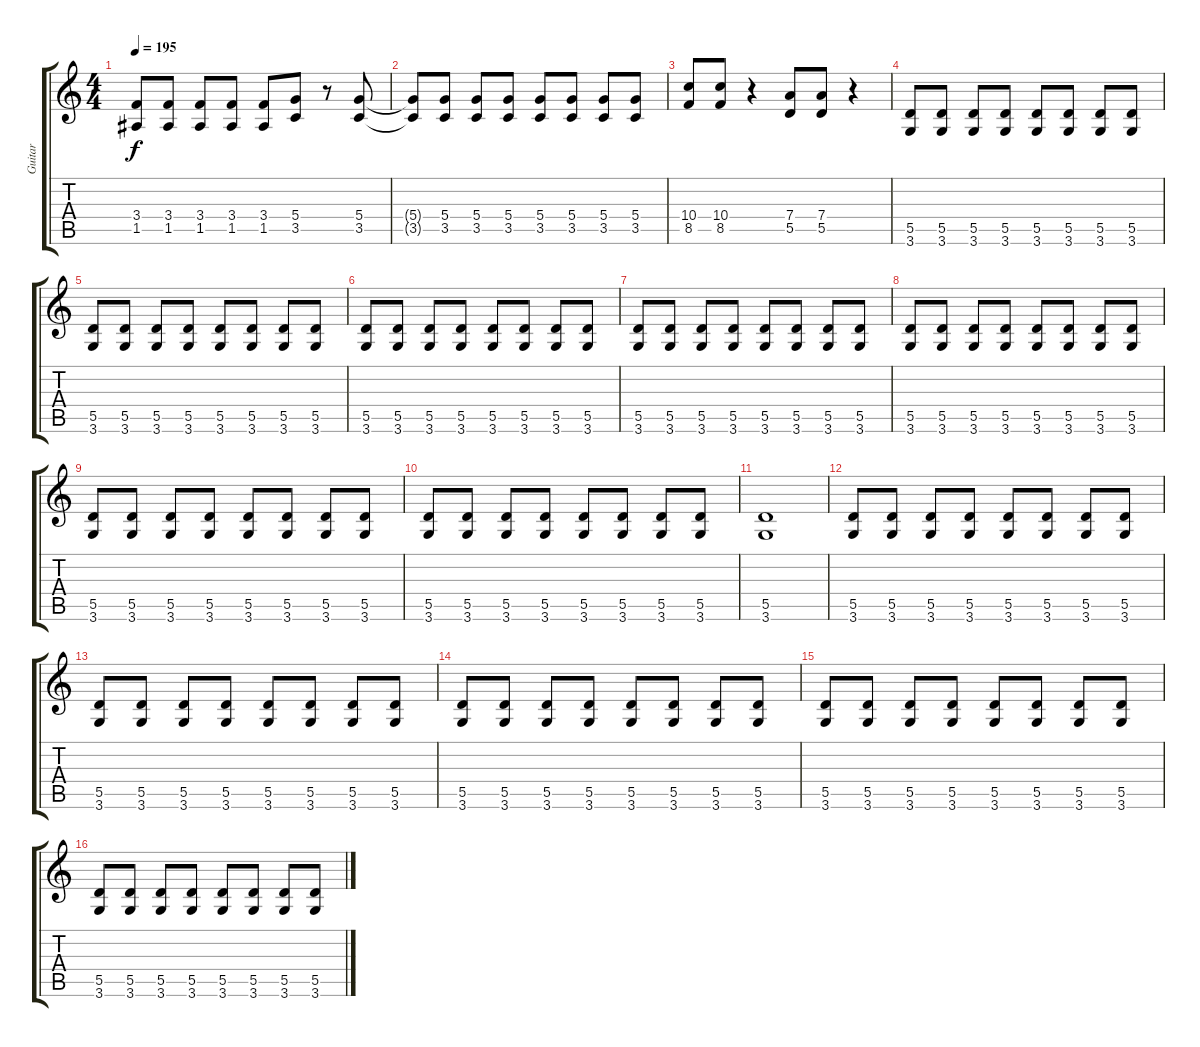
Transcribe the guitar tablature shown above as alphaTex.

\track ("Guitar" "Guitar") {instrument distortionguitar}
\staff {score tabs}
\tuning (E4 B3 G3 D3 A2 E2) {hide}
\ts (4 4)
\tempo 195
\clef g2
\ks c
(3.4 1.5).8{dy f} (3.4 1.5).8 (3.4 1.5).8 (3.4 1.5).8 (3.4 1.5).8 (5.4 3.5).8 r.8 (5.4 3.5).8 |
(5.4{t} 3.5{t}).8 (5.4 3.5).8 (5.4 3.5).8 (5.4 3.5).8 (5.4 3.5).8 (5.4 3.5).8 (5.4 3.5).8 (5.4 3.5).8 |
(10.4 8.5).8 (10.4 8.5).8 r.4 (7.4 5.5).8 (7.4 5.5).8 r.4 |
(5.5 3.6).8 (5.5 3.6).8 (5.5 3.6).8 (5.5 3.6).8 (5.5 3.6).8 (5.5 3.6).8 (5.5 3.6).8 (5.5 3.6).8 |
(5.5 3.6).8 (5.5 3.6).8 (5.5 3.6).8 (5.5 3.6).8 (5.5 3.6).8 (5.5 3.6).8 (5.5 3.6).8 (5.5 3.6).8 |
(5.5 3.6).8 (5.5 3.6).8 (5.5 3.6).8 (5.5 3.6).8 (5.5 3.6).8 (5.5 3.6).8{txt ""} (5.5 3.6).8 (5.5 3.6).8 |
(5.5 3.6).8 (5.5 3.6).8 (5.5 3.6).8 (5.5 3.6).8 (5.5 3.6).8 (5.5 3.6).8 (5.5 3.6).8 (5.5 3.6).8 |
(5.5 3.6).8 (5.5 3.6).8 (5.5 3.6).8 (5.5 3.6).8 (5.5 3.6).8 (5.5 3.6).8 (5.5 3.6).8 (5.5 3.6).8 |
(5.5 3.6).8 (5.5 3.6).8 (5.5 3.6).8 (5.5 3.6).8 (5.5 3.6).8 (5.5 3.6).8 (5.5 3.6).8 (5.5 3.6).8 |
(5.5 3.6).8 (5.5 3.6).8 (5.5 3.6).8 (5.5 3.6).8 (5.5 3.6).8 (5.5 3.6).8 (5.5 3.6).8 (5.5 3.6).8 |
(5.5 3.6).1 |
(5.5 3.6).8 (5.5 3.6).8 (5.5 3.6).8 (5.5 3.6).8 (5.5 3.6).8 (5.5 3.6).8 (5.5 3.6).8 (5.5 3.6).8 |
(5.5 3.6).8 (5.5 3.6).8 (5.5 3.6).8 (5.5 3.6).8 (5.5 3.6).8 (5.5 3.6).8 (5.5 3.6).8 (5.5 3.6).8 |
(5.5 3.6).8 (5.5 3.6).8 (5.5 3.6).8 (5.5 3.6).8 (5.5 3.6).8 (5.5 3.6).8 (5.5 3.6).8 (5.5 3.6).8 |
(5.5 3.6).8 (5.5 3.6).8 (5.5 3.6).8 (5.5 3.6).8 (5.5 3.6).8 (5.5 3.6).8 (5.5 3.6).8 (5.5 3.6).8 |
(5.5 3.6).8 (5.5 3.6).8 (5.5 3.6).8 (5.5 3.6).8 (5.5 3.6).8 (5.5 3.6).8 (5.5 3.6).8 (5.5 3.6).8
